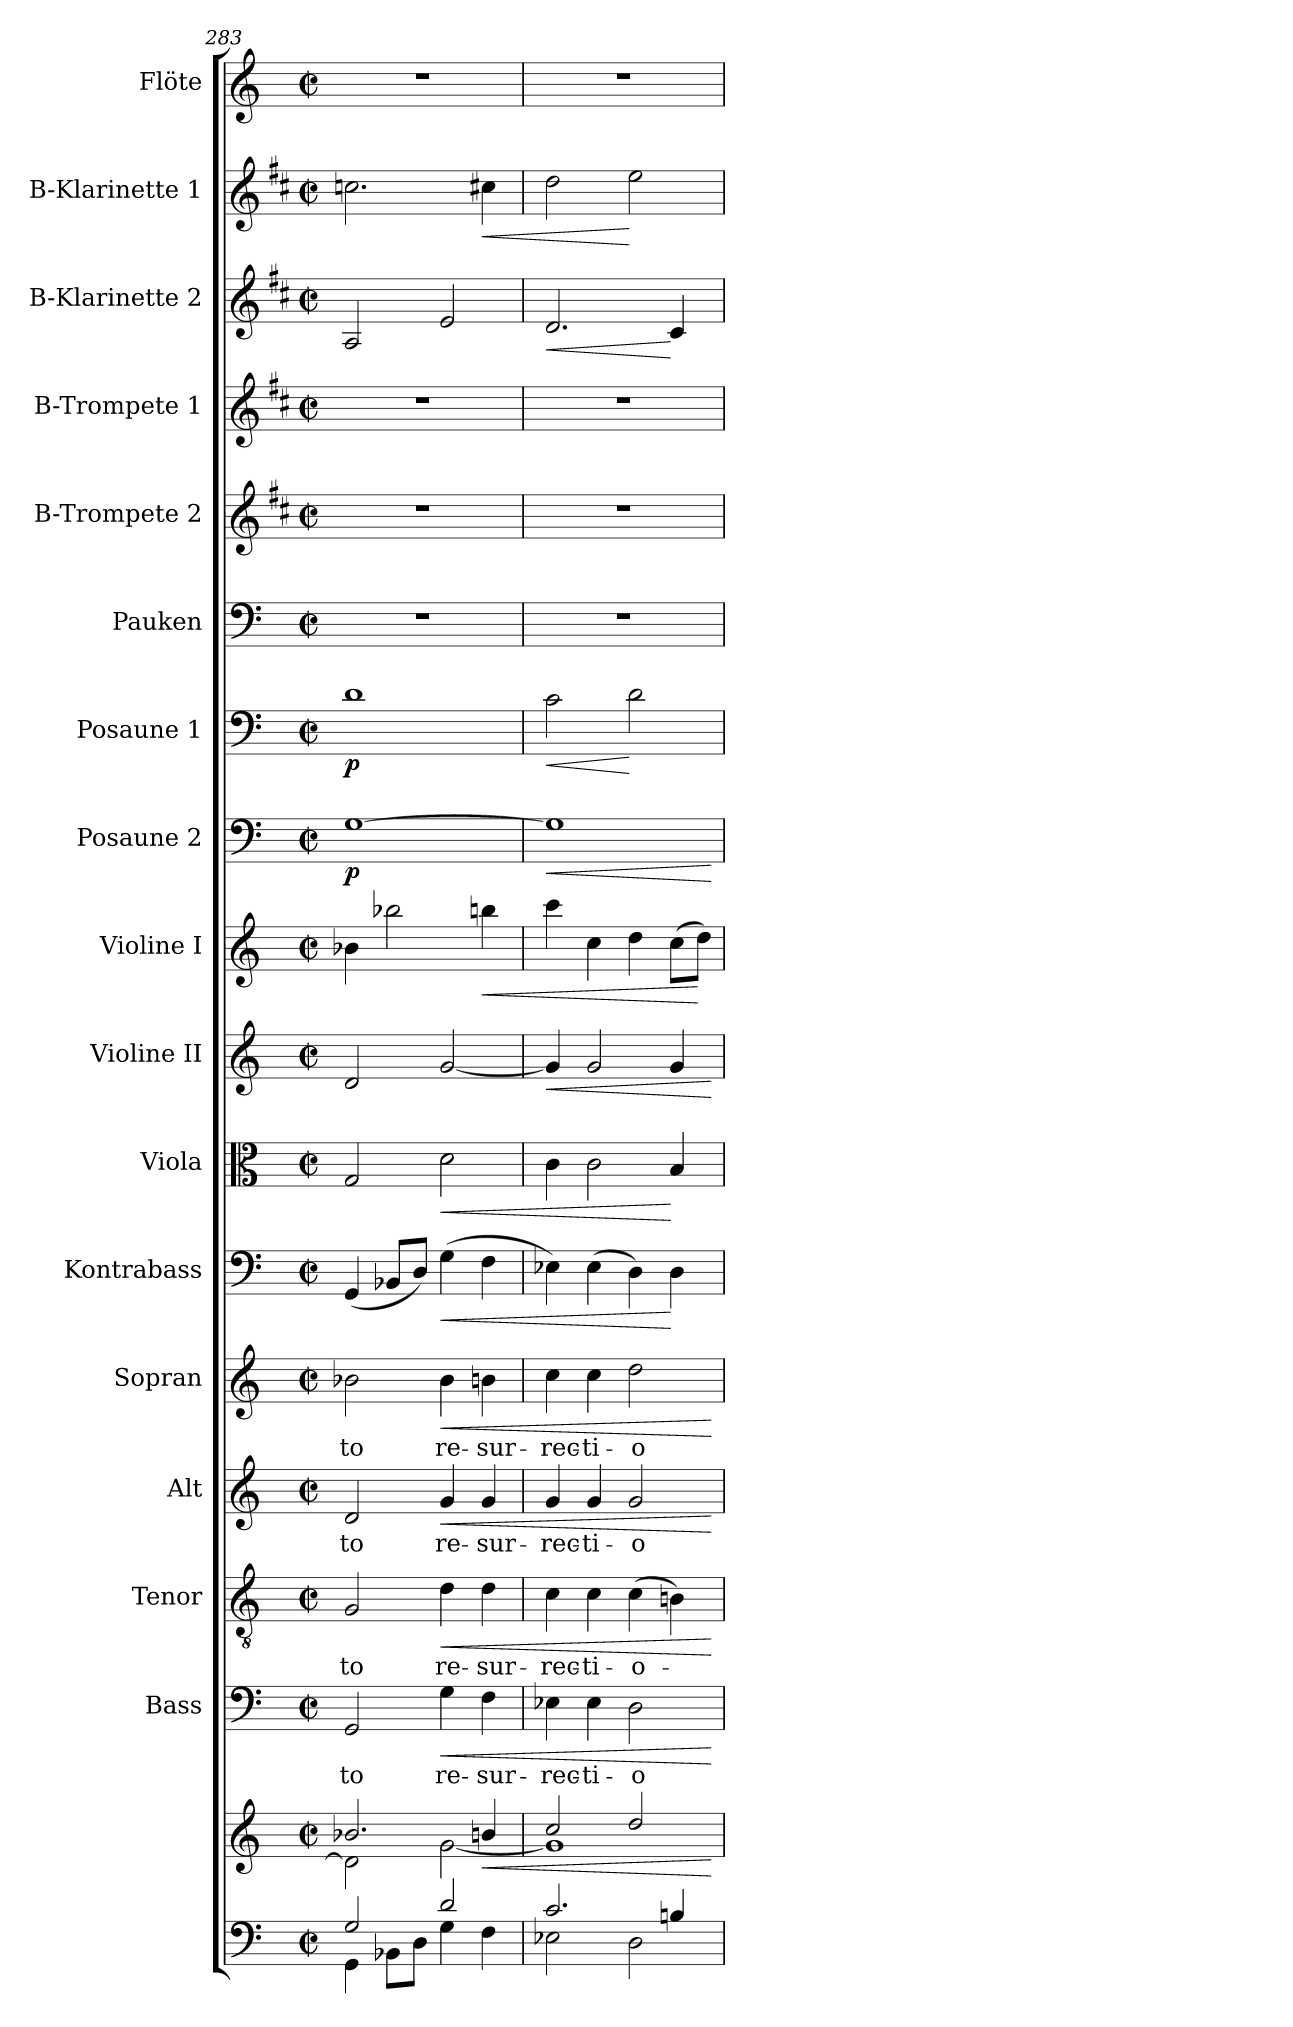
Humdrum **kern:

**kern	**kern	**dynam	**kern	**text	**dynam	**kern	**text	**dynam	**kern	**text	**dynam	**kern	**text	**dynam	**kern	**dynam	**kern	**dynam	**kern	**dynam	**kern	**dynam	**kern	**dynam	**kern	**dynam	**kern	**kern	**kern	**kern	**dynam	**kern	**dynam	**kern
*part17	*part17	*part17	*part16	*part16	*part16	*part15	*part15	*part15	*part14	*part14	*part14	*part13	*part13	*part13	*part12	*part12	*part11	*part11	*part10	*part10	*part9	*part9	*part8	*part8	*part7	*part7	*part6	*part5	*part4	*part3	*part3	*part2	*part2	*part1
*staff18	*staff17	*staff17/18	*staff16	*staff16	*staff16	*staff15	*staff15	*staff15	*staff14	*staff14	*staff14	*staff13	*staff13	*staff13	*staff12	*staff12	*staff11	*staff11	*staff10	*staff10	*staff9	*staff9	*staff8	*staff8	*staff7	*staff7	*staff6	*staff5	*staff4	*staff3	*staff3	*staff2	*staff2	*staff1
*	*	*	*I"Bass	*	*	*I"Tenor	*	*	*I"Alt	*	*	*I"Sopran	*	*	*I"Kontrabass	*	*I"Viola	*	*I"Violine II	*	*I"Violine I	*	*I"Posaune 2	*	*I"Posaune 1	*	*I"Pauken	*I"B-Trompete 2	*I"B-Trompete 1	*I"B-Klarinette 2	*	*I"B-Klarinette 1	*	*I"Flöte
*	*	*	*I'B.	*	*	*I'T.	*	*	*I'A.	*	*	*I'S.	*	*	*I'Kb.	*	*I'Vla.	*	*I'Vl. II	*	*I'Vl. I	*	*I'Pos. 2	*	*I'Pos. 1	*	*I'Pk.	*I'B Trp. 2	*I'B Trp. 1	*I'B Kl. 2	*	*I'B Kl. 1	*	*I'Fl.
*clefF4	*clefG2	*	*clefF4	*	*	*clefGv2	*	*	*clefG2	*	*	*clefG2	*	*	*clefF4	*	*clefC3	*	*clefG2	*	*clefG2	*	*clefF4	*	*clefF4	*	*clefF4	*clefG2	*clefG2	*clefG2	*	*clefG2	*	*clefG2
*	*	*	*	*	*	*	*	*	*	*	*	*	*	*	*ITrd7c12	*	*	*	*	*	*	*	*	*	*	*	*	*ITrd1c2	*ITrd1c2	*ITrd1c2	*	*ITrd1c2	*	*
*k[]	*k[]	*	*k[]	*	*	*k[]	*	*	*k[]	*	*	*k[]	*	*	*k[]	*	*k[]	*	*k[]	*	*k[]	*	*k[]	*	*k[]	*	*k[]	*k[]	*k[]	*k[]	*	*k[]	*	*k[]
*C:	*C:	*	*C:	*	*	*C:	*	*	*C:	*	*	*C:	*	*	*C:	*	*C:	*	*C:	*	*C:	*	*C:	*	*C:	*	*C:	*C:	*C:	*C:	*	*C:	*	*C:
*M2/2	*M2/2	*	*M2/2	*	*	*M2/2	*	*	*M2/2	*	*	*M2/2	*	*	*M2/2	*	*M2/2	*	*M2/2	*	*M2/2	*	*M2/2	*	*M2/2	*	*M2/2	*M2/2	*M2/2	*M2/2	*	*M2/2	*	*M2/2
*met(c|)	*met(c|)	*	*met(c|)	*	*	*met(c|)	*	*	*met(c|)	*	*	*met(c|)	*	*	*met(c|)	*	*met(c|)	*	*met(c|)	*	*met(c|)	*	*met(c|)	*	*met(c|)	*	*met(c|)	*met(c|)	*met(c|)	*met(c|)	*	*met(c|)	*	*met(c|)
=283	=283	=283	=283	=283	=283	=283	=283	=283	=283	=283	=283	=283	=283	=283	=283	=283	=283	=283	=283	=283	=283	=283	=283	=283	=283	=283	=283	=283	=283	=283	=283	=283	=283	=283
*^	*^	*	*	*	*	*	*	*	*	*	*	*	*	*	*	*	*	*	*	*	*	*	*	*	*	*	*	*	*	*	*	*	*	*
!	!	!	!	!	!	!LO:LY:b	!	!	!LO:LY:b	!	!	!LO:LY:b	!	!	!LO:LY:b	!	!	!	!	!	!	!	!	!	!	!LO:DY:b	!	!LO:DY:b	!	!	!	!	!	!	!	!
2G/	4GG\	2.b-X/	2d\]	.	2GG/	-to	.	2G/	-to	.	2d/	-to	.	2b-X\	-to	.	(<4GGG/	.	2G/	.	2d/	.	4b-X\	.	[1G	p	1d	p	1r	1r	1r	2G/	.	2.b-X\	.	1r
.	8BB-X\L	.	.	.	.	.	.	.	.	.	.	.	.	.	.	.	8BBB-X/L	.	.	.	.	.	2bb-X\	.	.	.	.	.	.	.	.	.	.	.	.	.
.	8D\J	.	.	.	.	.	.	.	.	.	.	.	.	.	.	.	8DD/J)	.	.	.	.	.	.	.	.	.	.	.	.	.	.	.	.	.	.	.
!	!	!	!	!	!	!LO:LY:b	!LO:HP:b	!	!LO:LY:b	!LO:HP:b	!	!LO:LY:b	!LO:HP:b	!	!LO:LY:b	!LO:HP:b	!	!LO:HP:b	!	!LO:HP:b	!	!	!	!	!	!	!	!	!	!	!	!	!	!	!	!
2d/	4G\	.	[<2g\	.	4G\	re-	<	4d\	re-	<	4g/	re-	<	4b-\	re-	<	(>4GG\	<	2d\	<	[2g/	.	.	.	.	.	.	.	.	.	.	2d/	.	.	.	.
!	!	!	!	!LO:HP:b	!	!LO:LY:b	!	!	!LO:LY:b	!	!	!LO:LY:b	!	!	!LO:LY:b	!	!	!	!	!	!	!	!	!LO:HP:b	!	!	!	!	!	!	!	!	!	!	!LO:HP:b	!
.	4F\	4bn/	.	<	4F\	-sur-	.	4d\	-sur-	.	4g/	-sur-	.	4bn\	-sur-	.	4FF\	.	.	.	.	.	4bbn\	<	.	.	.	.	.	.	.	.	.	4bn\	<	.
=284	=284	=284	=284	=284	=284	=284	=284	=284	=284	=284	=284	=284	=284	=284	=284	=284	=284	=284	=284	=284	=284	=284	=284	=284	=284	=284	=284	=284	=284	=284	=284	=284	=284	=284	=284	=284
!	!	!	!	!	!	!LO:LY:b	!	!	!LO:LY:b	!	!	!LO:LY:b	!	!	!LO:LY:b	!	!	!	!	!	!	!LO:HP:b	!	!	!	!LO:HP:b	!	!LO:HP:b	!	!	!	!	!LO:HP:b	!	!	!
2.c/	2E-X\	2cc/	1g]	.	4E-X\	-rec-	.	4c\	-rec-	.	4g/	-rec-	.	4cc\	-rec-	.	4EE-X\)	.	4c\	.	4g/]	<	4ccc\	.	1G]	<	2c\	<	1r	1r	1r	2.c/	<	2cc\	.	1r
!	!	!	!	!	!	!LO:LY:b	!	!	!LO:LY:b	!	!	!LO:LY:b	!	!	!LO:LY:b	!	!	!	!	!	!	!	!	!	!	!	!	!	!	!	!	!	!	!	!	!
.	.	.	.	.	4E-\	-ti-	.	4c\	-ti-	.	4g/	-ti-	.	4cc\	-ti-	.	(>4EE-\	.	2c\	.	2g/	.	4cc\	.	.	.	.	.	.	.	.	.	.	.	.	.
!	!	!	!	!	!	!LO:LY:b	!	!	!LO:LY:b	!	!	!LO:LY:b	!	!	!LO:LY:b	!	!	!	!	!	!	!	!	!	!	!	!	!	!	!	!	!	!	!	!	!
.	2D\	2dd/	.	.	2D\	-o-	.	(>4c\	-o-	.	2g/	-o-	.	2dd\	-o-	.	4DD\)	.	.	.	.	.	4dd\	.	.	.	2d\	[	.	.	.	.	.	2dd\	[	.
4Bn/	.	.	.	.	.	.	.	4Bn\)	.	.	.	.	.	.	.	.	4DD\	[	4B/	[	4g/	.	(>8cc\L	.	.	.	.	.	.	.	.	4B/	[	.	.	.
.	.	.	.	.	.	.	.	.	.	.	.	.	.	.	.	.	.	.	.	.	.	.	8dd\J)	[	.	.	.	.	.	.	.	.	.	.	.	.
*v	*v	*	*	*	*	*	*	*	*	*	*	*	*	*	*	*	*	*	*	*	*	*	*	*	*	*	*	*	*	*	*	*	*	*	*	*
*	*v	*v	*	*	*	*	*	*	*	*	*	*	*	*	*	*	*	*	*	*	*	*	*	*	*	*	*	*	*	*	*	*	*	*	*
.	.	[	.	.	[	.	.	[	.	.	[	.	.	[	.	.	.	.	.	[	.	.	.	[	.	.	.	.	.	.	.	.	.	.
=	=	=	=	=	=	=	=	=	=	=	=	=	=	=	=	=	=	=	=	=	=	=	=	=	=	=	=	=	=	=	=	=	=	=
*-	*-	*-	*-	*-	*-	*-	*-	*-	*-	*-	*-	*-	*-	*-	*-	*-	*-	*-	*-	*-	*-	*-	*-	*-	*-	*-	*-	*-	*-	*-	*-	*-	*-	*-
